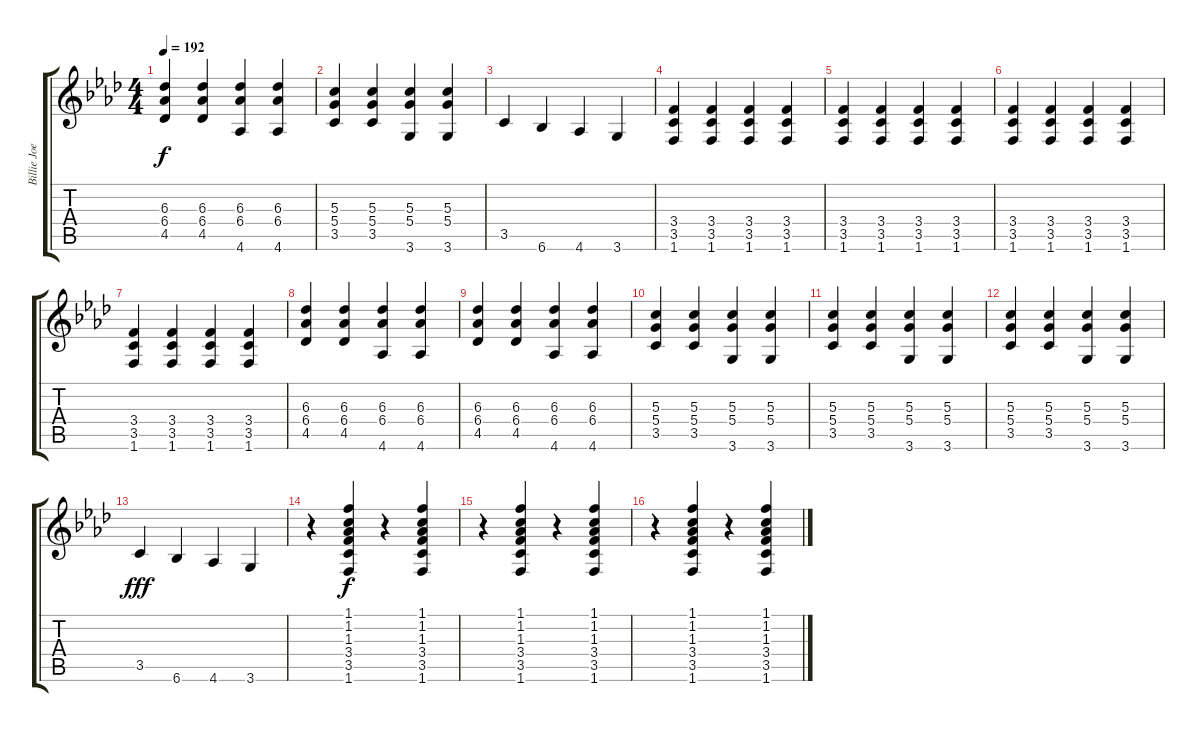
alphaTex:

\track ("Billie Joe Armstrong (Rhthym Guitar)" "Billie Joe") {instrument distortionguitar}
\staff {score tabs}
\tuning (E4 B3 G3 D3 A2 E2) {hide}
\ts (4 4)
\tempo 192
\clef g2
\ks ab
(6.3 6.4 4.5).4{dy f} (6.3 6.4 4.5).4 (6.3 6.4 4.6).4 (6.3 6.4 4.6).4 |
(5.3 5.4 3.5).4 (5.3 5.4 3.5).4 (5.3 5.4 3.6).4 (5.3 5.4 3.6).4 |
3.5.4 6.6.4 4.6.4 3.6.4 |
(3.4 3.5 1.6).4 (3.4 3.5 1.6).4 (3.4 3.5 1.6).4 (3.4 3.5 1.6).4 |
(3.4 3.5 1.6).4 (3.4 3.5 1.6).4 (3.4 3.5 1.6).4 (3.4 3.5 1.6).4 |
(3.4 3.5 1.6).4 (3.4 3.5 1.6).4 (3.4 3.5 1.6).4 (3.4 3.5 1.6).4 |
(3.4 3.5 1.6).4 (3.4 3.5 1.6).4 (3.4 3.5 1.6).4 (3.4 3.5 1.6).4 |
(6.3 6.4 4.5).4 (6.3 6.4 4.5).4 (6.3 6.4 4.6).4 (6.3 6.4 4.6).4 |
(6.3 6.4 4.5).4 (6.3 6.4 4.5).4 (6.3 6.4 4.6).4 (6.3 6.4 4.6).4 |
(5.3 5.4 3.5).4 (5.3 5.4 3.5).4 (5.3 5.4 3.6).4 (5.3 5.4 3.6).4 |
(5.3 5.4 3.5).4 (5.3 5.4 3.5).4 (5.3 5.4 3.6).4 (5.3 5.4 3.6).4 |
(5.3 5.4 3.5).4 (5.3 5.4 3.5).4 (5.3 5.4 3.6).4 (5.3 5.4 3.6).4 |
3.5.4{dy fff} 6.6.4 4.6.4 3.6.4 |
r.4 (1.1 1.2 1.3 3.4 3.5 1.6).4{dy f} r.4 (1.1 1.2 1.3 3.4 3.5 1.6).4 |
r.4 (1.1 1.2 1.3 3.4 3.5 1.6).4 r.4 (1.1 1.2 1.3 3.4 3.5 1.6).4 |
r.4 (1.1 1.2 1.3 3.4 3.5 1.6).4 r.4 (1.1 1.2 1.3 3.4 3.5 1.6).4
